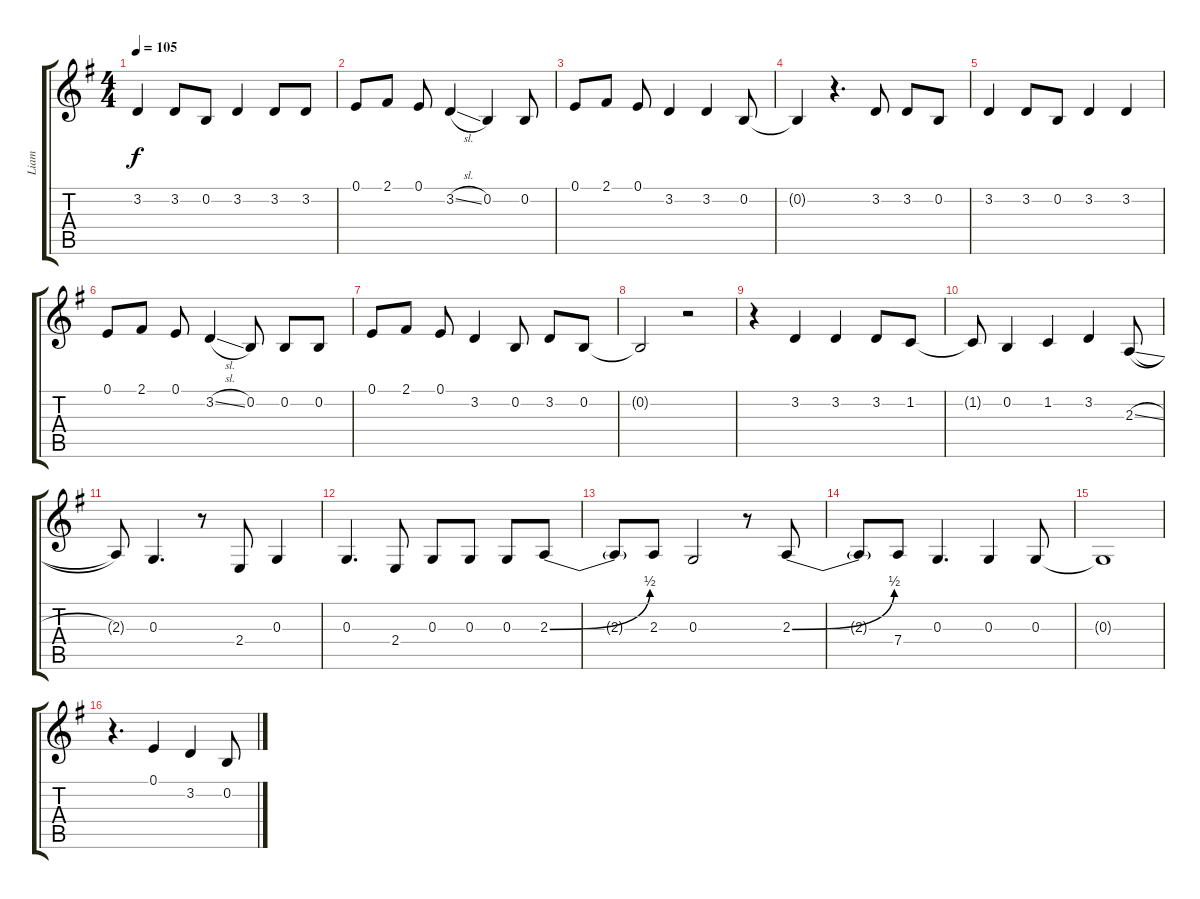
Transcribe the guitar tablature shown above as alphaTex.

\track ("Liam" "Liam") {instrument lead2sawtooth}
\staff {score tabs}
\tuning (E4 B3 G3 D3 A2 E2) {hide}
\ts (4 4)
\tempo 105
\clef g2
\ks g
3.2.4{dy f} 3.2.8 0.2.8 3.2.4 3.2.8 3.2.8 |
0.1.8 2.1.8 0.1.8 3.2{sl}.4 0.2.4 0.2.8 |
0.1.8 2.1.8 0.1.8 3.2.4 3.2.4 0.2.8 |
0.2{t}.4 r.4{d} 3.2.8 3.2.8 0.2.8 |
3.2.4 3.2.8 0.2.8 3.2.4 3.2.4 |
0.1.8 2.1.8 0.1.8 3.2{sl}.4 0.2.8 0.2.8 0.2.8 |
0.1.8 2.1.8 0.1.8 3.2.4 0.2.8 3.2.8 0.2.8 |
0.2{t}.2 r.2 |
r.4 3.2.4 3.2.4 3.2.8 1.2.8 |
1.2{t}.8 0.2.4 1.2.4 3.2.4 2.3{sl}.8 |
2.3{t}.8 0.3.4{d} r.8 2.4.8 0.3.4 |
0.3.4{d} 2.4.8 0.3.8 0.3.8 0.3.8 2.3{be (bend 0 0 60 2)}.8 |
2.3{t}.8 2.3.8 0.3.2 r.8 2.3{be (bend 0 0 60 2)}.8 |
2.3{t}.8 7.4.8 0.3.4{d} 0.3.4 0.3.8 |
0.3{t}.1 |
r.4{d} 0.1.4 3.2.4 0.2.8
